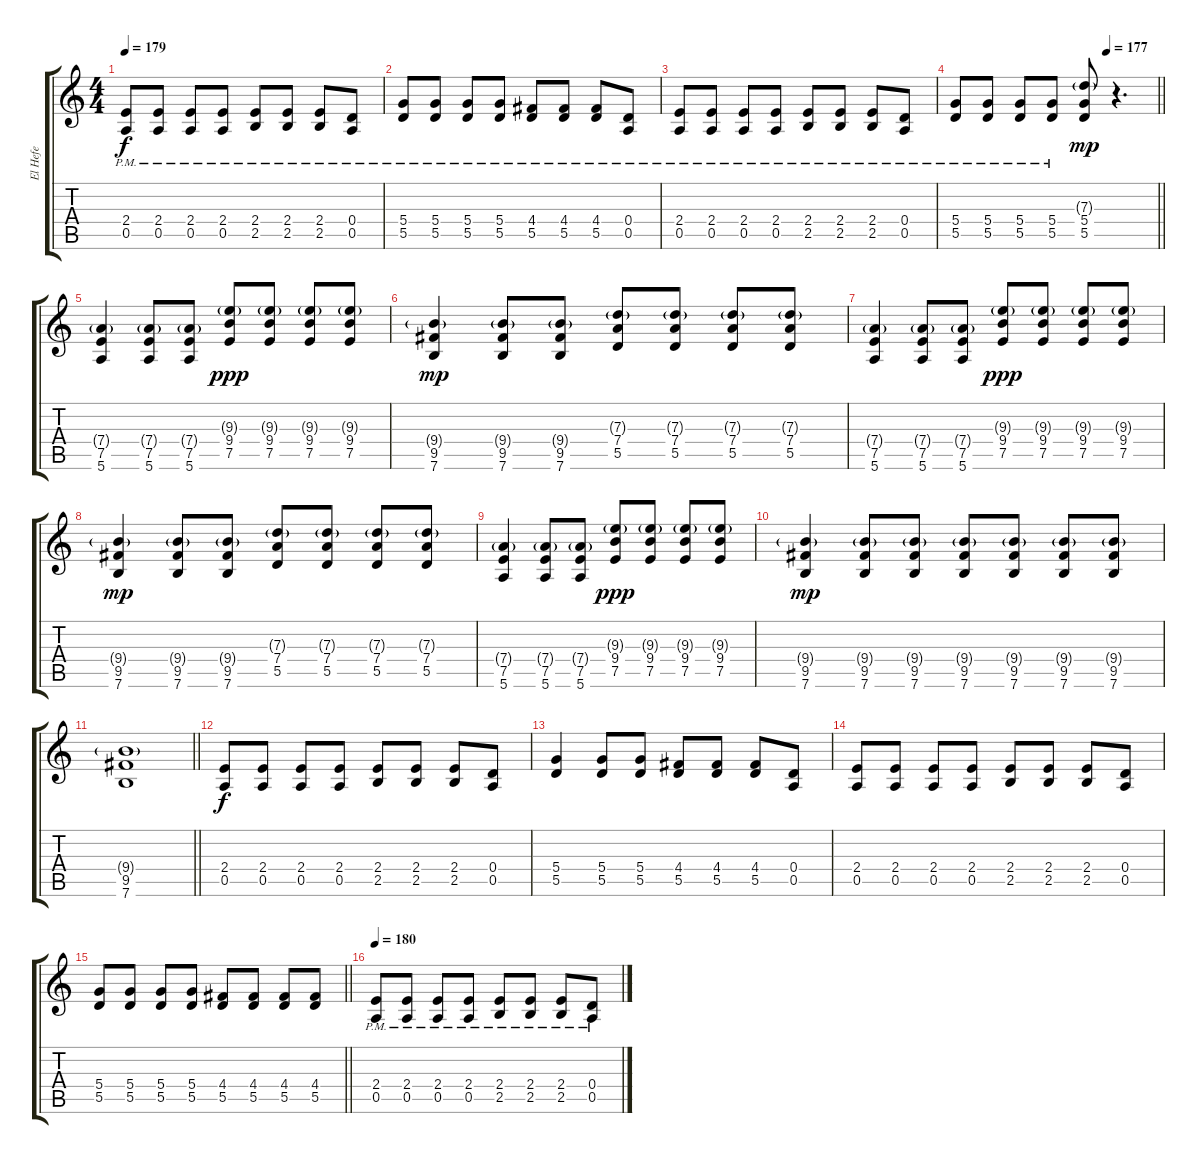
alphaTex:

\track ("El Hefe" "El Hefe") {instrument distortionguitar}
\staff {score tabs}
\tuning (E4 B3 G3 D3 A2 E2) {hide}
\ts (4 4)
\tempo 179
\clef g2
\ks c
(2.4{pm} 0.5{pm}).8{dy f} (2.4{pm} 0.5{pm}).8 (2.4{pm} 0.5{pm}).8 (2.4{pm} 0.5{pm}).8 (2.4{pm} 2.5{pm}).8 (2.4{pm} 2.5{pm}).8 (2.4{pm} 2.5{pm}).8 (0.4{pm} 0.5{pm}).8 |
(5.4{pm} 5.5{pm}).8 (5.4{pm} 5.5{pm}).8 (5.4{pm} 5.5{pm}).8 (5.4{pm} 5.5{pm}).8 (4.4{pm} 5.5{pm}).8 (4.4{pm} 5.5{pm}).8 (4.4{pm} 5.5{pm}).8 (0.4{pm} 0.5{pm}).8 |
(2.4{pm} 0.5{pm}).8 (2.4{pm} 0.5{pm}).8 (2.4{pm} 0.5{pm}).8 (2.4{pm} 0.5{pm}).8 (2.4{pm} 2.5{pm}).8 (2.4{pm} 2.5{pm}).8 (2.4{pm} 2.5{pm}).8 (0.4{pm} 0.5{pm}).8 |
\tempo (177 0.75)
\barLineRight lightlight
(5.4{pm} 5.5{pm}).8 (5.4{pm} 5.5{pm}).8 (5.4{pm} 5.5{pm}).8 (5.4{pm} 5.5{pm}).8 (7.3{g} 5.4 5.5).8{dy mp} r.4{d} |
\section ("" "")
(7.4{g} 7.5 5.6).4 (7.4{g} 7.5 5.6).8 (7.4{g} 7.5 5.6).8 (9.3{g} 9.4 7.5).8{dy ppp} (9.3{g} 9.4 7.5).8 (9.3{g} 9.4 7.5).8 (9.3{g} 9.4 7.5).8 |
(9.4{g} 9.5 7.6).4{dy mp} (9.4{g} 9.5 7.6).8 (9.4{g} 9.5 7.6).8 (7.3{g} 7.4 5.5).8 (7.3{g} 7.4 5.5).8 (7.3{g} 7.4 5.5).8 (7.3{g} 7.4 5.5).8 |
(7.4{g} 7.5 5.6).4 (7.4{g} 7.5 5.6).8 (7.4{g} 7.5 5.6).8 (9.3{g} 9.4 7.5).8{dy ppp} (9.3{g} 9.4 7.5).8 (9.3{g} 9.4 7.5).8 (9.3{g} 9.4 7.5).8 |
(9.4{g} 9.5 7.6).4{dy mp} (9.4{g} 9.5 7.6).8 (9.4{g} 9.5 7.6).8 (7.3{g} 7.4 5.5).8 (7.3{g} 7.4 5.5).8 (7.3{g} 7.4 5.5).8 (7.3{g} 7.4 5.5).8 |
(7.4{g} 7.5 5.6).4 (7.4{g} 7.5 5.6).8 (7.4{g} 7.5 5.6).8 (9.3{g} 9.4 7.5).8{dy ppp} (9.3{g} 9.4 7.5).8 (9.3{g} 9.4 7.5).8 (9.3{g} 9.4 7.5).8 |
(9.4{g} 9.5 7.6).4{dy mp} (9.4{g} 9.5 7.6).8 (9.4{g} 9.5 7.6).8 (9.4{g} 9.5 7.6).8 (9.4{g} 9.5 7.6).8 (9.4{g} 9.5 7.6).8 (9.4{g} 9.5 7.6).8 |
\barLineRight lightlight
(9.4{g} 9.5 7.6).1 |
\section ("" "")
(2.4 0.5).8{dy f} (2.4 0.5).8 (2.4 0.5).8 (2.4 0.5).8 (2.4 2.5).8 (2.4 2.5).8 (2.4 2.5).8 (0.4 0.5).8 |
(5.4 5.5).4 (5.4 5.5).8 (5.4 5.5).8 (4.4 5.5).8 (4.4 5.5).8 (4.4 5.5).8 (0.4 0.5).8 |
(2.4 0.5).8 (2.4 0.5).8 (2.4 0.5).8 (2.4 0.5).8 (2.4 2.5).8 (2.4 2.5).8 (2.4 2.5).8 (0.4 0.5).8 |
\barLineRight lightlight
(5.4 5.5).8 (5.4 5.5).8 (5.4 5.5).8 (5.4 5.5).8 (4.4 5.5).8 (4.4 5.5).8 (4.4 5.5).8 (4.4 5.5).8 |
\section ("" "")
\tempo 180
(2.4{pm} 0.5{pm}).8 (2.4{pm} 0.5{pm}).8 (2.4{pm} 0.5{pm}).8 (2.4{pm} 0.5{pm}).8 (2.4{pm} 2.5{pm}).8 (2.4{pm} 2.5{pm}).8 (2.4{pm} 2.5{pm}).8 (0.4{pm} 0.5{pm}).8
